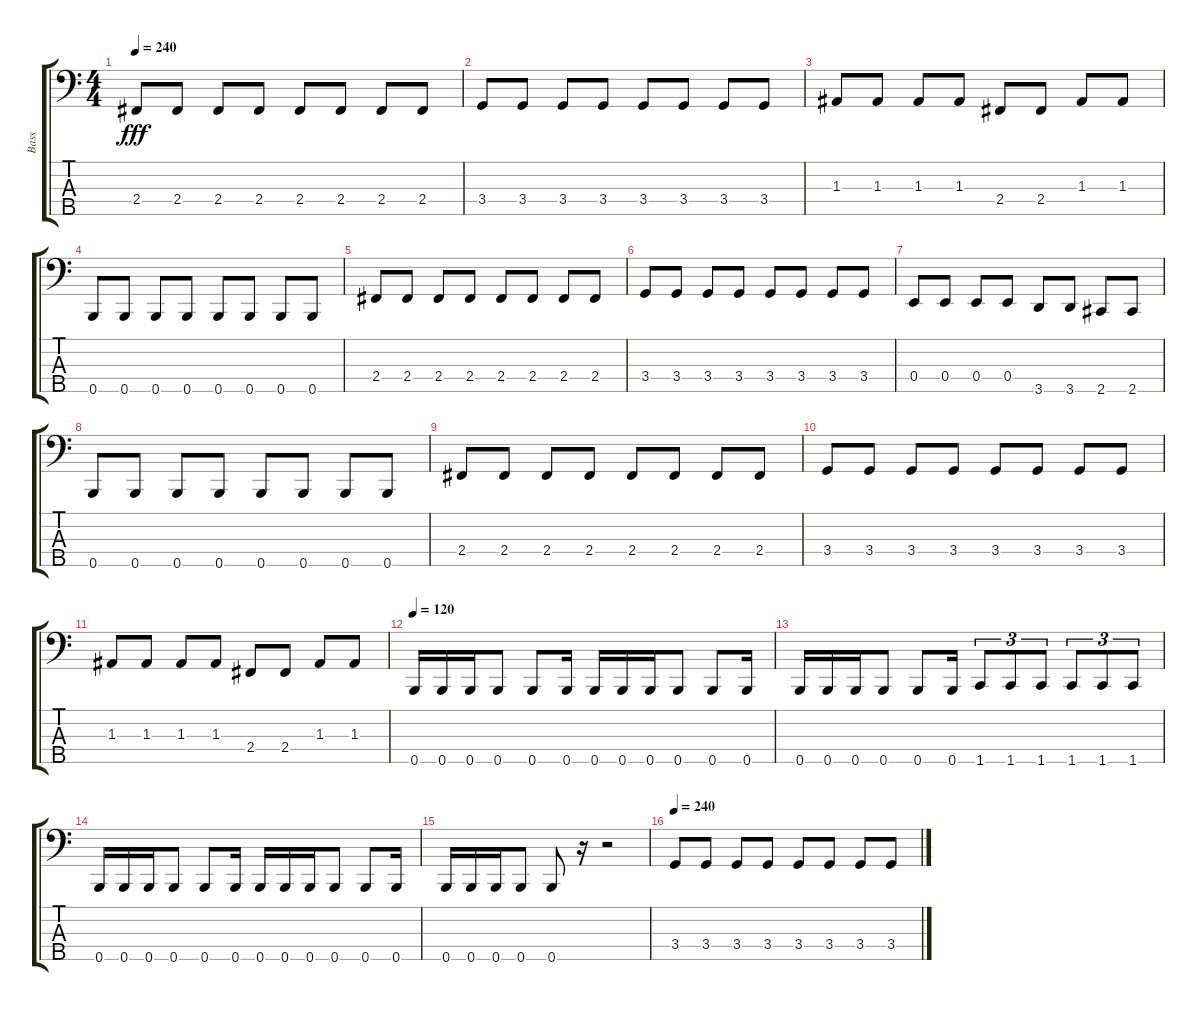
\track ("Bass" "Bass") {instrument electricbasspick}
\staff {score tabs}
\tuning (G2 D2 A1 E1 B0) {hide}
\ts (4 4)
\tempo 240
\clef f4
\ks c
2.4.8{dy fff} 2.4.8 2.4.8 2.4.8 2.4.8 2.4.8 2.4.8 2.4.8 |
3.4.8 3.4.8 3.4.8 3.4.8 3.4.8 3.4.8 3.4.8 3.4.8 |
1.3.8 1.3.8 1.3.8 1.3.8 2.4.8 2.4.8 1.3.8 1.3.8 |
0.5.8 0.5.8 0.5.8 0.5.8 0.5.8 0.5.8 0.5.8 0.5.8 |
2.4.8 2.4.8 2.4.8 2.4.8 2.4.8 2.4.8 2.4.8 2.4.8 |
3.4.8 3.4.8 3.4.8 3.4.8 3.4.8 3.4.8 3.4.8 3.4.8 |
0.4.8 0.4.8 0.4.8 0.4.8 3.5.8 3.5.8 2.5.8 2.5.8 |
0.5.8 0.5.8 0.5.8 0.5.8 0.5.8 0.5.8 0.5.8 0.5.8 |
2.4.8 2.4.8 2.4.8 2.4.8 2.4.8 2.4.8 2.4.8 2.4.8 |
3.4.8 3.4.8 3.4.8 3.4.8 3.4.8 3.4.8 3.4.8 3.4.8 |
1.3.8 1.3.8 1.3.8 1.3.8 2.4.8 2.4.8 1.3.8 1.3.8 |
\tempo 120
0.5.16 0.5.16 0.5.16 0.5.8 0.5.8 0.5.16 0.5.16 0.5.16 0.5.16 0.5.8 0.5.8 0.5.16 |
0.5.16 0.5.16 0.5.16 0.5.8 0.5.8 0.5.16 1.5.8{tu (3 2)} 1.5.8{tu (3 2)} 1.5.8{tu (3 2)} 1.5.8{tu (3 2)} 1.5.8{tu (3 2)} 1.5.8{tu (3 2)} |
0.5.16 0.5.16 0.5.16 0.5.8 0.5.8 0.5.16 0.5.16 0.5.16 0.5.16 0.5.8 0.5.8 0.5.16 |
0.5.16 0.5.16 0.5.16 0.5.8 0.5.8 r.16 r.2 |
\tempo 240
3.4.8 3.4.8 3.4.8 3.4.8 3.4.8 3.4.8 3.4.8 3.4.8
